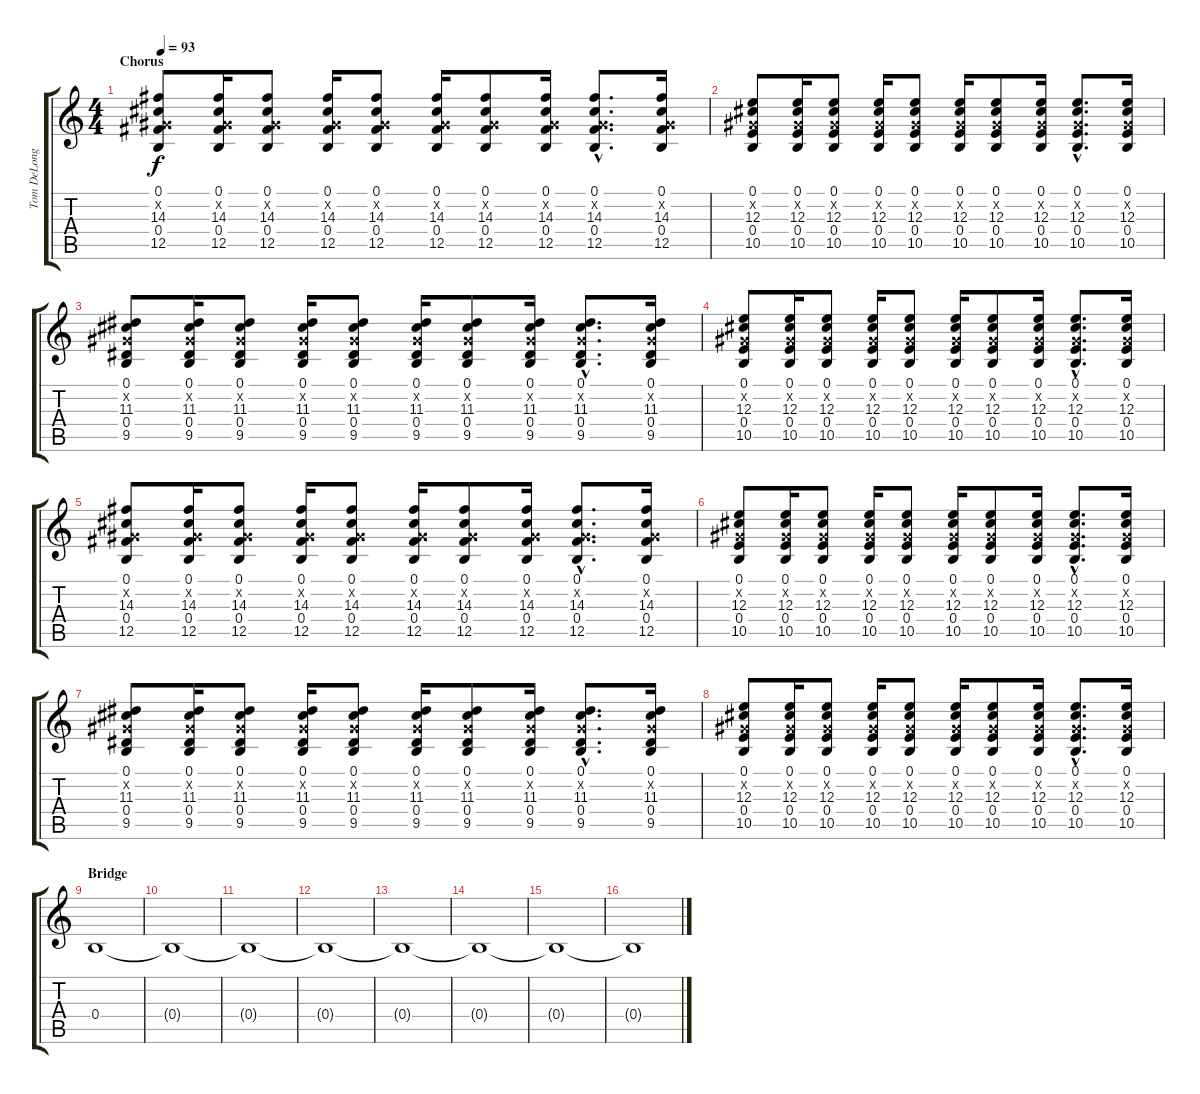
\track ("Tom DeLonge" "Tom DeLong") {instrument distortionguitar}
\staff {score tabs}
\tuning (Db4 Ab3 E3 B2 Gb2 Db2) {hide}
\ts (4 4)
\section ("" "Chorus")
\tempo 93
\clef g2
\ks c
(0.1 0.2{x} 14.3 0.4 12.5).8{dy f balance 13 instrument electricguitarclean} (0.1 0.2{x} 14.3 0.4 12.5).16 (0.1 0.2{x} 14.3 0.4 12.5).8 (0.1 0.2{x} 14.3 0.4 12.5).16 (0.1 0.2{x} 14.3 0.4 12.5).8 (0.1 0.2{x} 14.3 0.4 12.5).16 (0.1 0.2{x} 14.3 0.4 12.5).8 (0.1 0.2{x} 14.3 0.4 12.5).16 (0.1{hac} 0.2{hac x} 14.3{hac} 0.4{hac} 12.5{hac}).8{d} (0.1 0.2{x} 14.3 0.4 12.5).16 |
(0.1 0.2{x} 12.3 0.4 10.5).8{balance 13 instrument electricguitarclean} (0.1 0.2{x} 12.3 0.4 10.5).16 (0.1 0.2{x} 12.3 0.4 10.5).8 (0.1 0.2{x} 12.3 0.4 10.5).16 (0.1 0.2{x} 12.3 0.4 10.5).8 (0.1 0.2{x} 12.3 0.4 10.5).16 (0.1 0.2{x} 12.3 0.4 10.5).8 (0.1 0.2{x} 12.3 0.4 10.5).16 (0.1{hac} 0.2{hac x} 12.3{hac} 0.4{hac} 10.5{hac}).8{d} (0.1 0.2{x} 12.3 0.4 10.5).16 |
(0.1 0.2{x} 11.3 0.4 9.5).8{balance 13 instrument electricguitarclean} (0.1 0.2{x} 11.3 0.4 9.5).16 (0.1 0.2{x} 11.3 0.4 9.5).8 (0.1 0.2{x} 11.3 0.4 9.5).16 (0.1 0.2{x} 11.3 0.4 9.5).8 (0.1 0.2{x} 11.3 0.4 9.5).16 (0.1 0.2{x} 11.3 0.4 9.5).8 (0.1 0.2{x} 11.3 0.4 9.5).16 (0.1{hac} 0.2{hac x} 11.3{hac} 0.4{hac} 9.5{hac}).8{d} (0.1 0.2{x} 11.3 0.4 9.5).16 |
(0.1 0.2{x} 12.3 0.4 10.5).8{balance 13 instrument electricguitarclean} (0.1 0.2{x} 12.3 0.4 10.5).16 (0.1 0.2{x} 12.3 0.4 10.5).8 (0.1 0.2{x} 12.3 0.4 10.5).16 (0.1 0.2{x} 12.3 0.4 10.5).8 (0.1 0.2{x} 12.3 0.4 10.5).16 (0.1 0.2{x} 12.3 0.4 10.5).8 (0.1 0.2{x} 12.3 0.4 10.5).16 (0.1{hac} 0.2{hac x} 12.3{hac} 0.4{hac} 10.5{hac}).8{d} (0.1 0.2{x} 12.3 0.4 10.5).16 |
(0.1 0.2{x} 14.3 0.4 12.5).8{balance 13 instrument electricguitarclean} (0.1 0.2{x} 14.3 0.4 12.5).16 (0.1 0.2{x} 14.3 0.4 12.5).8 (0.1 0.2{x} 14.3 0.4 12.5).16 (0.1 0.2{x} 14.3 0.4 12.5).8 (0.1 0.2{x} 14.3 0.4 12.5).16 (0.1 0.2{x} 14.3 0.4 12.5).8 (0.1 0.2{x} 14.3 0.4 12.5).16 (0.1{hac} 0.2{hac x} 14.3{hac} 0.4{hac} 12.5{hac}).8{d} (0.1 0.2{x} 14.3 0.4 12.5).16 |
(0.1 0.2{x} 12.3 0.4 10.5).8{balance 13 instrument electricguitarclean} (0.1 0.2{x} 12.3 0.4 10.5).16 (0.1 0.2{x} 12.3 0.4 10.5).8 (0.1 0.2{x} 12.3 0.4 10.5).16 (0.1 0.2{x} 12.3 0.4 10.5).8 (0.1 0.2{x} 12.3 0.4 10.5).16 (0.1 0.2{x} 12.3 0.4 10.5).8 (0.1 0.2{x} 12.3 0.4 10.5).16 (0.1{hac} 0.2{hac x} 12.3{hac} 0.4{hac} 10.5{hac}).8{d} (0.1 0.2{x} 12.3 0.4 10.5).16 |
(0.1 0.2{x} 11.3 0.4 9.5).8{balance 13 instrument electricguitarclean} (0.1 0.2{x} 11.3 0.4 9.5).16 (0.1 0.2{x} 11.3 0.4 9.5).8 (0.1 0.2{x} 11.3 0.4 9.5).16 (0.1 0.2{x} 11.3 0.4 9.5).8 (0.1 0.2{x} 11.3 0.4 9.5).16 (0.1 0.2{x} 11.3 0.4 9.5).8 (0.1 0.2{x} 11.3 0.4 9.5).16 (0.1{hac} 0.2{hac x} 11.3{hac} 0.4{hac} 9.5{hac}).8{d} (0.1 0.2{x} 11.3 0.4 9.5).16 |
(0.1 0.2{x} 12.3 0.4 10.5).8{balance 13 instrument electricguitarclean} (0.1 0.2{x} 12.3 0.4 10.5).16 (0.1 0.2{x} 12.3 0.4 10.5).8 (0.1 0.2{x} 12.3 0.4 10.5).16 (0.1 0.2{x} 12.3 0.4 10.5).8 (0.1 0.2{x} 12.3 0.4 10.5).16 (0.1 0.2{x} 12.3 0.4 10.5).8 (0.1 0.2{x} 12.3 0.4 10.5).16 (0.1{hac} 0.2{hac x} 12.3{hac} 0.4{hac} 10.5{hac}).8{d} (0.1 0.2{x} 12.3 0.4 10.5).16 |
\section ("" "Bridge")
0.4.1 |
0.4{t}.1 |
0.4{t}.1 |
0.4{t}.1 |
0.4{t}.1 |
0.4{t}.1 |
0.4{t}.1 |
0.4{t}.1
